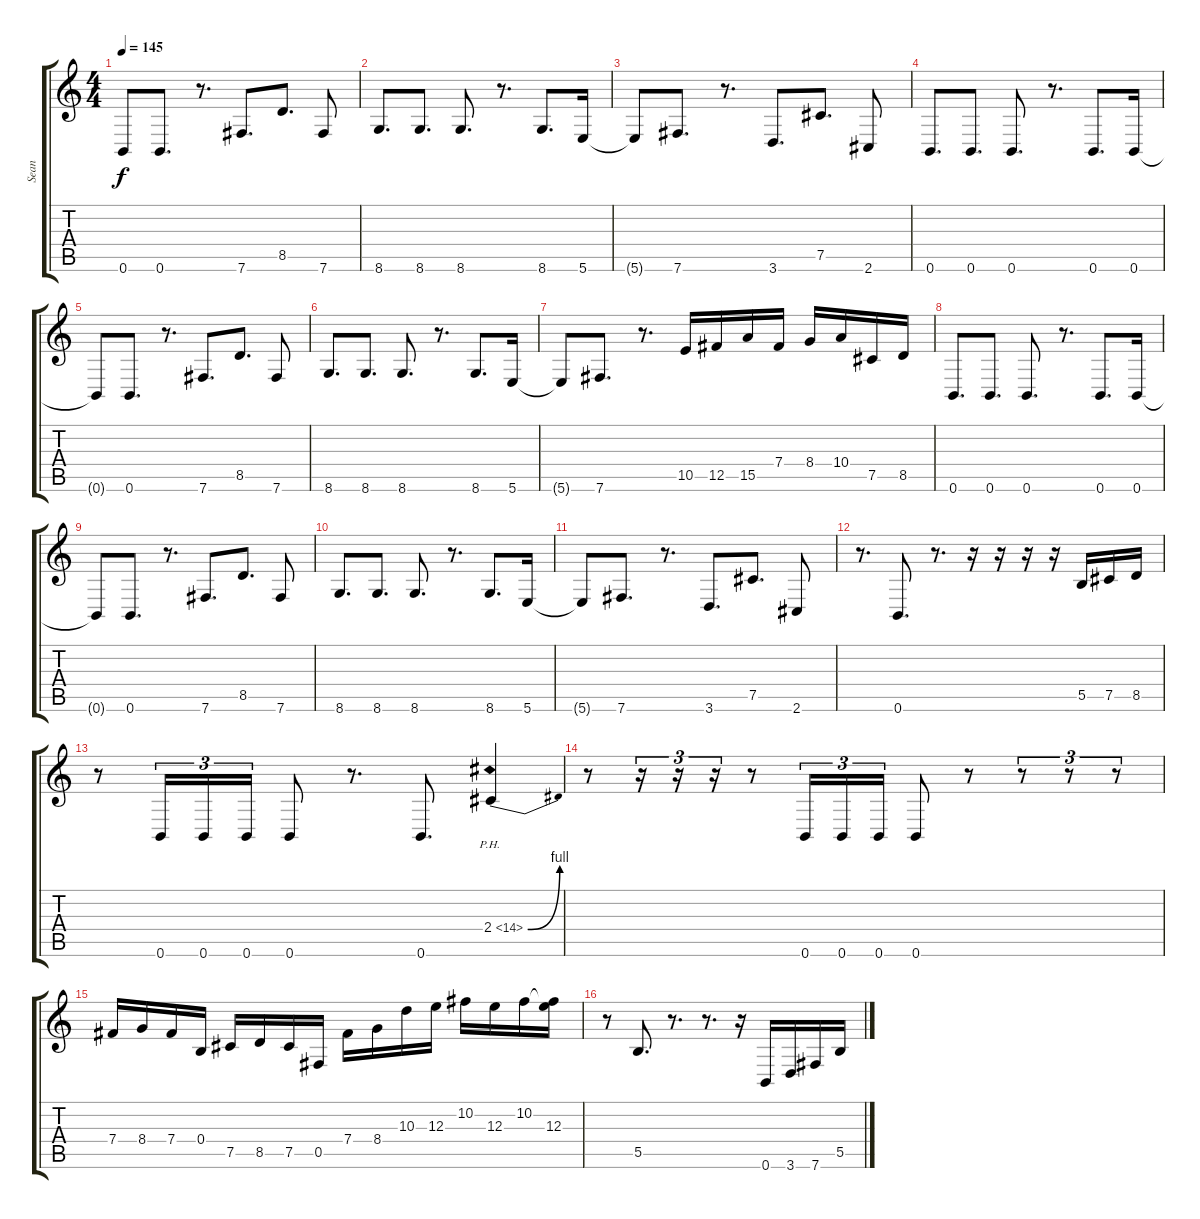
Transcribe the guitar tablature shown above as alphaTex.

\track ("Sean" "Sean") {instrument overdrivenguitar}
\staff {score tabs}
\tuning (Db4 Ab3 E3 B2 Gb2 B1) {hide}
\ts (4 4)
\tempo 145
\clef g2
\ks c
0.6{t}.8{dy f} 0.6.8{d} r.8{d} 7.6.8{d} 8.5.8{d} 7.6.8 |
8.6.8{d} 8.6.8{d} 8.6.8{d} r.8{d} 8.6.8{d} 5.6.16 |
5.6{t}.8 7.6.8{d} r.8{d} 3.6.8{d} 7.5.8{d} 2.6.8 |
0.6.8{d} 0.6.8{d} 0.6.8{d} r.8{d} 0.6.8{d} 0.6.16 |
0.6{t}.8 0.6.8{d} r.8{d} 7.6.8{d} 8.5.8{d} 7.6.8 |
8.6.8{d} 8.6.8{d} 8.6.8{d} r.8{d} 8.6.8{d} 5.6.16 |
5.6{t}.8 7.6.8{d} r.8{d} 10.5.16 12.5.16 15.5.16 7.4.16 8.4.16 10.4.16 7.5.16 8.5.16 |
0.6.8{d} 0.6.8{d} 0.6.8{d} r.8{d} 0.6.8{d} 0.6.16 |
0.6{t}.8 0.6.8{d} r.8{d} 7.6.8{d} 8.5.8{d} 7.6.8 |
8.6.8{d} 8.6.8{d} 8.6.8{d} r.8{d} 8.6.8{d} 5.6.16 |
5.6{t}.8 7.6.8{d} r.8{d} 3.6.8{d} 7.5.8{d} 2.6.8 |
r.8{d} 0.6.8{d} r.8{d} r.16 r.16 r.16 r.16 5.5.16 7.5.16 8.5.16 |
r.8 0.6.16{tu (3 2)} 0.6.16{tu (3 2)} 0.6.16{tu (3 2)} 0.6.8 r.8{d} 0.6.8{d} 2.4{be (bend 0 0 60 4) ph 12}.4 |
r.8 r.16{tu (3 2)} r.16{tu (3 2)} r.16{tu (3 2)} r.8 0.6.16{tu (3 2)} 0.6.16{tu (3 2)} 0.6.16{tu (3 2)} 0.6.8 r.8 r.8{tu (3 2)} r.8{tu (3 2)} r.8{tu (3 2)} |
7.4.16 8.4.16 7.4.16 0.4.16 7.5.16 8.5.16 7.5.16 0.5.16 7.4.16 8.4.16 10.3.16 12.3.16 10.2.16 12.3.16 10.2.16 (10.2{t} 12.3).16 |
r.8 5.5.8{d} r.8{d} r.8{d} r.16 0.6.16 3.6.16 7.6.16 5.5.16
